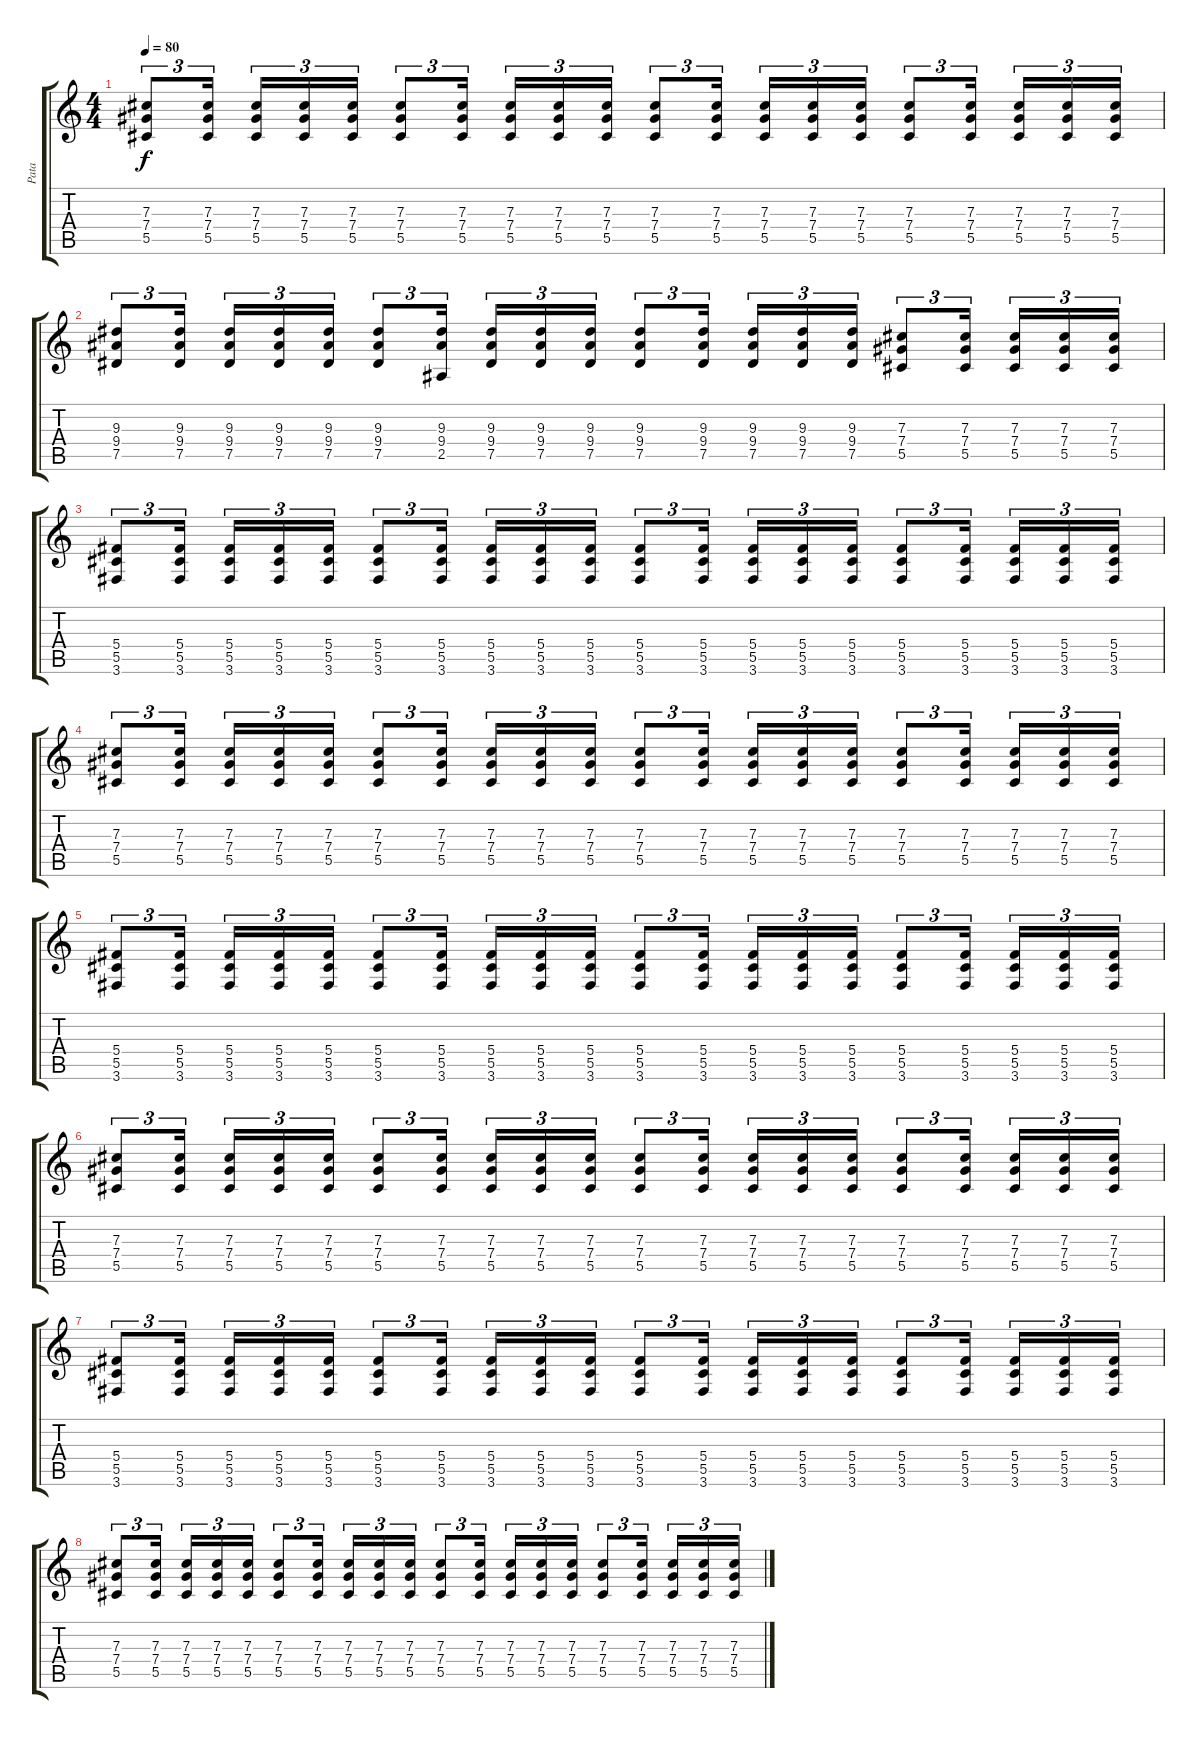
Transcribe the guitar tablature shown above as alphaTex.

\track ("Pata" "Pata") {instrument distortionguitar}
\staff {score tabs}
\tuning (Eb4 Bb3 Gb3 Db3 Ab2 Eb2) {hide}
\ts (4 4)
\tempo 80
\clef g2
\ks c
(7.3 7.4 5.5).8{tu (3 2) dy f} (7.3 7.4 5.5).16{tu (3 2)} (7.3 7.4 5.5).16{tu (3 2)} (7.3 7.4 5.5).16{tu (3 2)} (7.3 7.4 5.5).16{tu (3 2)} (7.3 7.4 5.5).8{tu (3 2)} (7.3 7.4 5.5).16{tu (3 2)} (7.3 7.4 5.5).16{tu (3 2)} (7.3 7.4 5.5).16{tu (3 2)} (7.3 7.4 5.5).16{tu (3 2)} (7.3 7.4 5.5).8{tu (3 2)} (7.3 7.4 5.5).16{tu (3 2)} (7.3 7.4 5.5).16{tu (3 2)} (7.3 7.4 5.5).16{tu (3 2)} (7.3 7.4 5.5).16{tu (3 2)} (7.3 7.4 5.5).8{tu (3 2)} (7.3 7.4 5.5).16{tu (3 2)} (7.3 7.4 5.5).16{tu (3 2)} (7.3 7.4 5.5).16{tu (3 2)} (7.3 7.4 5.5).16{tu (3 2)} |
(9.3 9.4 7.5).8{tu (3 2)} (9.3 9.4 7.5).16{tu (3 2)} (9.3 9.4 7.5).16{tu (3 2)} (9.3 9.4 7.5).16{tu (3 2)} (9.3 9.4 7.5).16{tu (3 2)} (9.3 9.4 7.5).8{tu (3 2)} (9.3 9.4 2.5).16{tu (3 2)} (9.3 9.4 7.5).16{tu (3 2)} (9.3 9.4 7.5).16{tu (3 2)} (9.3 9.4 7.5).16{tu (3 2)} (9.3 9.4 7.5).8{tu (3 2)} (9.3 9.4 7.5).16{tu (3 2)} (9.3 9.4 7.5).16{tu (3 2)} (9.3 9.4 7.5).16{tu (3 2)} (9.3 9.4 7.5).16{tu (3 2)} (7.3 7.4 5.5).8{tu (3 2)} (7.3 7.4 5.5).16{tu (3 2)} (7.3 7.4 5.5).16{tu (3 2)} (7.3 7.4 5.5).16{tu (3 2)} (7.3 7.4 5.5).16{tu (3 2)} |
(5.4 5.5 3.6).8{tu (3 2)} (5.4 5.5 3.6).16{tu (3 2)} (5.4 5.5 3.6).16{tu (3 2)} (5.4 5.5 3.6).16{tu (3 2)} (5.4 5.5 3.6).16{tu (3 2)} (5.4 5.5 3.6).8{tu (3 2)} (5.4 5.5 3.6).16{tu (3 2)} (5.4 5.5 3.6).16{tu (3 2)} (5.4 5.5 3.6).16{tu (3 2)} (5.4 5.5 3.6).16{tu (3 2)} (5.4 5.5 3.6).8{tu (3 2)} (5.4 5.5 3.6).16{tu (3 2)} (5.4 5.5 3.6).16{tu (3 2)} (5.4 5.5 3.6).16{tu (3 2)} (5.4 5.5 3.6).16{tu (3 2)} (5.4 5.5 3.6).8{tu (3 2)} (5.4 5.5 3.6).16{tu (3 2)} (5.4 5.5 3.6).16{tu (3 2)} (5.4 5.5 3.6).16{tu (3 2)} (5.4 5.5 3.6).16{tu (3 2)} |
(7.3 7.4 5.5).8{tu (3 2)} (7.3 7.4 5.5).16{tu (3 2)} (7.3 7.4 5.5).16{tu (3 2)} (7.3 7.4 5.5).16{tu (3 2)} (7.3 7.4 5.5).16{tu (3 2)} (7.3 7.4 5.5).8{tu (3 2)} (7.3 7.4 5.5).16{tu (3 2)} (7.3 7.4 5.5).16{tu (3 2)} (7.3 7.4 5.5).16{tu (3 2)} (7.3 7.4 5.5).16{tu (3 2)} (7.3 7.4 5.5).8{tu (3 2)} (7.3 7.4 5.5).16{tu (3 2)} (7.3 7.4 5.5).16{tu (3 2)} (7.3 7.4 5.5).16{tu (3 2)} (7.3 7.4 5.5).16{tu (3 2)} (7.3 7.4 5.5).8{tu (3 2)} (7.3 7.4 5.5).16{tu (3 2)} (7.3 7.4 5.5).16{tu (3 2)} (7.3 7.4 5.5).16{tu (3 2)} (7.3 7.4 5.5).16{tu (3 2)} |
(5.4 5.5 3.6).8{tu (3 2)} (5.4 5.5 3.6).16{tu (3 2)} (5.4 5.5 3.6).16{tu (3 2)} (5.4 5.5 3.6).16{tu (3 2)} (5.4 5.5 3.6).16{tu (3 2)} (5.4 5.5 3.6).8{tu (3 2)} (5.4 5.5 3.6).16{tu (3 2)} (5.4 5.5 3.6).16{tu (3 2)} (5.4 5.5 3.6).16{tu (3 2)} (5.4 5.5 3.6).16{tu (3 2)} (5.4 5.5 3.6).8{tu (3 2)} (5.4 5.5 3.6).16{tu (3 2)} (5.4 5.5 3.6).16{tu (3 2)} (5.4 5.5 3.6).16{tu (3 2)} (5.4 5.5 3.6).16{tu (3 2)} (5.4 5.5 3.6).8{tu (3 2)} (5.4 5.5 3.6).16{tu (3 2)} (5.4 5.5 3.6).16{tu (3 2)} (5.4 5.5 3.6).16{tu (3 2)} (5.4 5.5 3.6).16{tu (3 2)} |
(7.3 7.4 5.5).8{tu (3 2)} (7.3 7.4 5.5).16{tu (3 2)} (7.3 7.4 5.5).16{tu (3 2)} (7.3 7.4 5.5).16{tu (3 2)} (7.3 7.4 5.5).16{tu (3 2)} (7.3 7.4 5.5).8{tu (3 2)} (7.3 7.4 5.5).16{tu (3 2)} (7.3 7.4 5.5).16{tu (3 2)} (7.3 7.4 5.5).16{tu (3 2)} (7.3 7.4 5.5).16{tu (3 2)} (7.3 7.4 5.5).8{tu (3 2)} (7.3 7.4 5.5).16{tu (3 2)} (7.3 7.4 5.5).16{tu (3 2)} (7.3 7.4 5.5).16{tu (3 2)} (7.3 7.4 5.5).16{tu (3 2)} (7.3 7.4 5.5).8{tu (3 2)} (7.3 7.4 5.5).16{tu (3 2)} (7.3 7.4 5.5).16{tu (3 2)} (7.3 7.4 5.5).16{tu (3 2)} (7.3 7.4 5.5).16{tu (3 2)} |
(5.4 5.5 3.6).8{tu (3 2)} (5.4 5.5 3.6).16{tu (3 2)} (5.4 5.5 3.6).16{tu (3 2)} (5.4 5.5 3.6).16{tu (3 2)} (5.4 5.5 3.6).16{tu (3 2)} (5.4 5.5 3.6).8{tu (3 2)} (5.4 5.5 3.6).16{tu (3 2)} (5.4 5.5 3.6).16{tu (3 2)} (5.4 5.5 3.6).16{tu (3 2)} (5.4 5.5 3.6).16{tu (3 2)} (5.4 5.5 3.6).8{tu (3 2)} (5.4 5.5 3.6).16{tu (3 2)} (5.4 5.5 3.6).16{tu (3 2)} (5.4 5.5 3.6).16{tu (3 2)} (5.4 5.5 3.6).16{tu (3 2)} (5.4 5.5 3.6).8{tu (3 2)} (5.4 5.5 3.6).16{tu (3 2)} (5.4 5.5 3.6).16{tu (3 2)} (5.4 5.5 3.6).16{tu (3 2)} (5.4 5.5 3.6).16{tu (3 2)} |
(7.3 7.4 5.5).8{tu (3 2)} (7.3 7.4 5.5).16{tu (3 2)} (7.3 7.4 5.5).16{tu (3 2)} (7.3 7.4 5.5).16{tu (3 2)} (7.3 7.4 5.5).16{tu (3 2)} (7.3 7.4 5.5).8{tu (3 2)} (7.3 7.4 5.5).16{tu (3 2)} (7.3 7.4 5.5).16{tu (3 2)} (7.3 7.4 5.5).16{tu (3 2)} (7.3 7.4 5.5).16{tu (3 2)} (7.3 7.4 5.5).8{tu (3 2)} (7.3 7.4 5.5).16{tu (3 2)} (7.3 7.4 5.5).16{tu (3 2)} (7.3 7.4 5.5).16{tu (3 2)} (7.3 7.4 5.5).16{tu (3 2)} (7.3 7.4 5.5).8{tu (3 2)} (7.3 7.4 5.5).16{tu (3 2)} (7.3 7.4 5.5).16{tu (3 2)} (7.3 7.4 5.5).16{tu (3 2)} (7.3 7.4 5.5).16{tu (3 2)}
